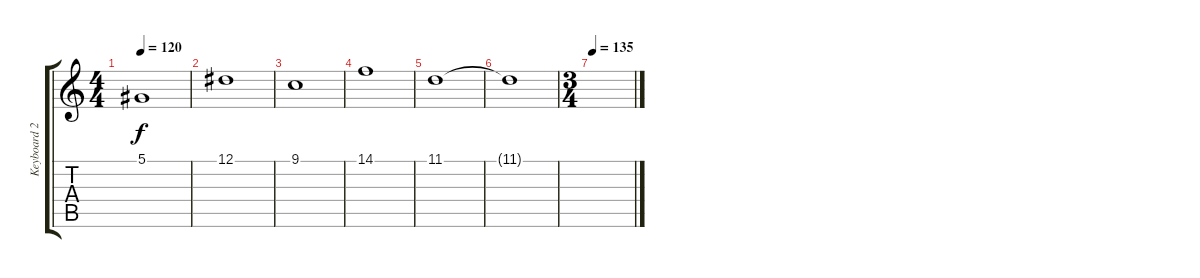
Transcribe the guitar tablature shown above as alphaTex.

\track ("Keyboard 2" "Keyboard 2") {instrument voiceoohs}
\staff {score tabs}
\tuning (Eb4 Bb3 Gb3 Db3 Ab2 Eb2) {hide}
\ts (4 4)
\tempo 120
\clef g2
\ks c
5.1.1{dy f} |
12.1.1 |
9.1.1 |
14.1.1 |
11.1.1 |
11.1{t}.1 |
\ts (3 4)
\tempo 135
